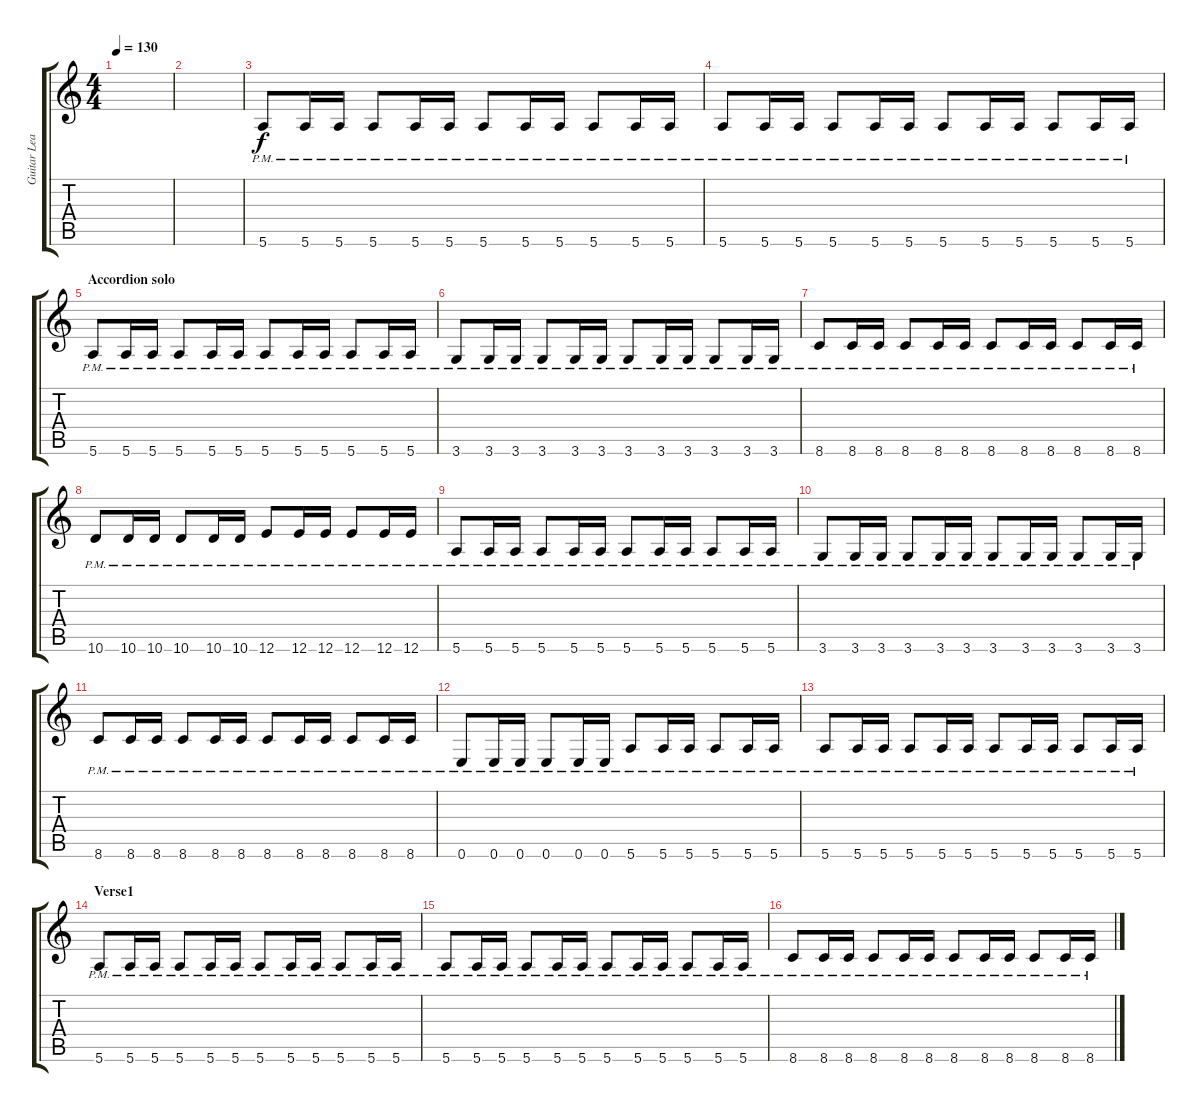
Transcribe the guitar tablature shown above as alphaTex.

\track ("Guitar Lead" "Guitar Lea") {instrument distortionguitar}
\staff {score tabs}
\tuning (E4 B3 G3 D3 A2 E2) {hide}
\ts (4 4)
\tempo 130
\clef g2
\ks c
|
|
\section ("" "")
5.6{pm}.8 5.6{pm}.16 5.6{pm}.16 5.6{pm}.8 5.6{pm}.16 5.6{pm}.16 5.6{pm}.8 5.6{pm}.16 5.6{pm}.16 5.6{pm}.8 5.6{pm}.16 5.6{pm}.16 |
5.6{pm}.8 5.6{pm}.16 5.6{pm}.16 5.6{pm}.8 5.6{pm}.16 5.6{pm}.16 5.6{pm}.8 5.6{pm}.16 5.6{pm}.16 5.6{pm}.8 5.6{pm}.16 5.6{pm}.16 |
\section ("" "Accordion solo")
5.6{pm}.8 5.6{pm}.16 5.6{pm}.16 5.6{pm}.8 5.6{pm}.16 5.6{pm}.16 5.6{pm}.8 5.6{pm}.16 5.6{pm}.16 5.6{pm}.8 5.6{pm}.16 5.6{pm}.16 |
3.6{pm}.8 3.6{pm}.16 3.6{pm}.16 3.6{pm}.8 3.6{pm}.16 3.6{pm}.16 3.6{pm}.8 3.6{pm}.16 3.6{pm}.16 3.6{pm}.8 3.6{pm}.16 3.6{pm}.16 |
8.6{pm}.8 8.6{pm}.16 8.6{pm}.16 8.6{pm}.8 8.6{pm}.16 8.6{pm}.16 8.6{pm}.8 8.6{pm}.16 8.6{pm}.16 8.6{pm}.8 8.6{pm}.16 8.6{pm}.16 |
10.6{pm}.8 10.6{pm}.16 10.6{pm}.16 10.6{pm}.8 10.6{pm}.16 10.6{pm}.16 12.6{pm}.8 12.6{pm}.16 12.6{pm}.16 12.6{pm}.8 12.6{pm}.16 12.6{pm}.16 |
5.6{pm}.8 5.6{pm}.16 5.6{pm}.16 5.6{pm}.8 5.6{pm}.16 5.6{pm}.16 5.6{pm}.8 5.6{pm}.16 5.6{pm}.16 5.6{pm}.8 5.6{pm}.16 5.6{pm}.16 |
3.6{pm}.8 3.6{pm}.16 3.6{pm}.16 3.6{pm}.8 3.6{pm}.16 3.6{pm}.16 3.6{pm}.8 3.6{pm}.16 3.6{pm}.16 3.6{pm}.8 3.6{pm}.16 3.6{pm}.16 |
8.6{pm}.8 8.6{pm}.16 8.6{pm}.16 8.6{pm}.8 8.6{pm}.16 8.6{pm}.16 8.6{pm}.8 8.6{pm}.16 8.6{pm}.16 8.6{pm}.8 8.6{pm}.16 8.6{pm}.16 |
0.6{pm}.8 0.6{pm}.16 0.6{pm}.16 0.6{pm}.8 0.6{pm}.16 0.6{pm}.16 5.6{pm}.8 5.6{pm}.16 5.6{pm}.16 5.6{pm}.8 5.6{pm}.16 5.6{pm}.16 |
5.6{pm}.8 5.6{pm}.16 5.6{pm}.16 5.6{pm}.8 5.6{pm}.16 5.6{pm}.16 5.6{pm}.8 5.6{pm}.16 5.6{pm}.16 5.6{pm}.8 5.6{pm}.16 5.6{pm}.16 |
\section ("" "Verse1")
5.6{pm}.8 5.6{pm}.16 5.6{pm}.16 5.6{pm}.8 5.6{pm}.16 5.6{pm}.16 5.6{pm}.8 5.6{pm}.16 5.6{pm}.16 5.6{pm}.8 5.6{pm}.16 5.6{pm}.16 |
5.6{pm}.8 5.6{pm}.16 5.6{pm}.16 5.6{pm}.8 5.6{pm}.16 5.6{pm}.16 5.6{pm}.8 5.6{pm}.16 5.6{pm}.16 5.6{pm}.8 5.6{pm}.16 5.6{pm}.16 |
8.6{pm}.8 8.6{pm}.16 8.6{pm}.16 8.6{pm}.8 8.6{pm}.16 8.6{pm}.16 8.6{pm}.8 8.6{pm}.16 8.6{pm}.16 8.6{pm}.8 8.6{pm}.16 8.6{pm}.16
